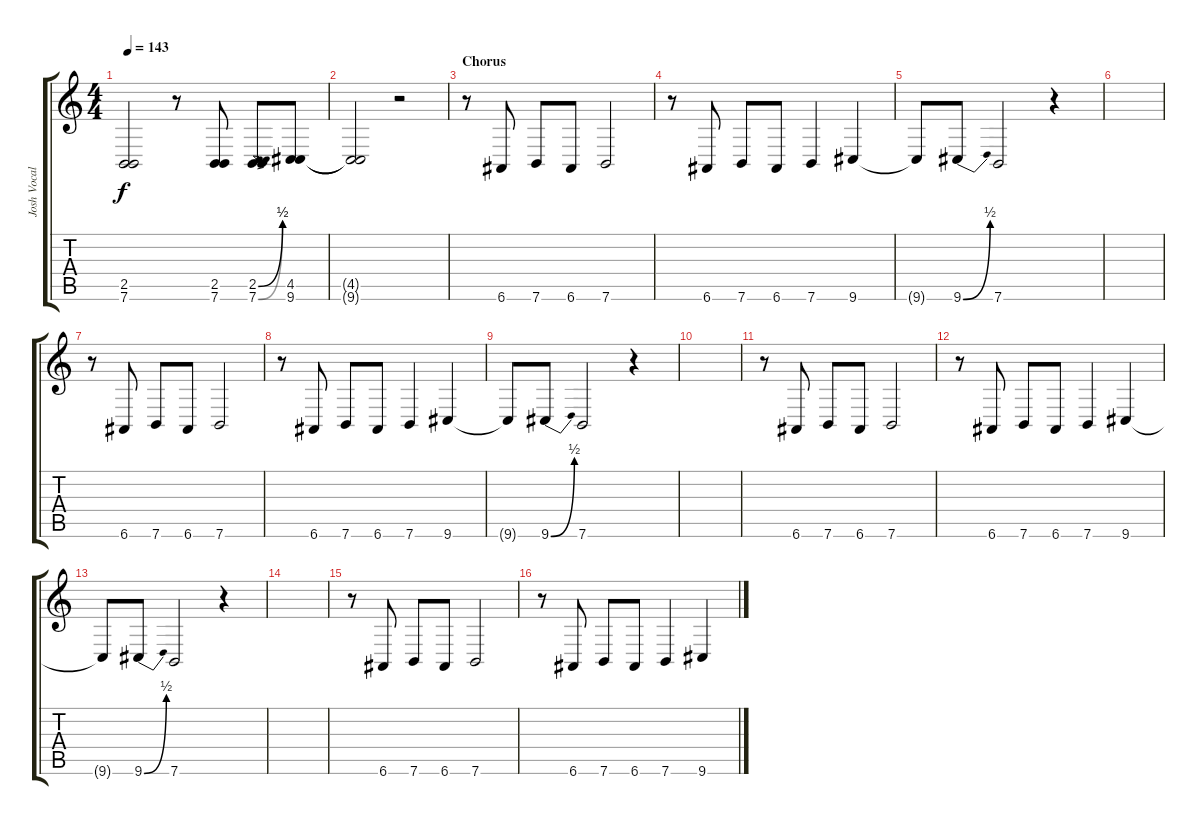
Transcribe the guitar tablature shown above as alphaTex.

\track ("Josh Vocals" "Josh Vocal") {instrument baritonesax}
\staff {score tabs}
\tuning (E4 B3 G3 D3 A2 E2) {hide}
\ts (4 4)
\tempo 143
\clef g2
\ks c
(2.5{t} 7.6{t}).2{dy f} r.8 (2.5 7.6).8 (2.5{be (bend 0 0 60 2)} 7.6{be (bend 0 0 60 2)}).8 (4.5 9.6).8 |
(4.5{t} 9.6{t}).2 r.2 |
\section ("" "Chorus")
r.8 6.6.8 7.6.8 6.6.8 7.6.2 |
r.8 6.6.8 7.6.8 6.6.8 7.6.4 9.6.4 |
9.6{t}.8 9.6{be (bend 0 0 60 2)}.8 7.6.2 r.4 |
|
r.8 6.6.8 7.6.8 6.6.8 7.6.2 |
r.8 6.6.8 7.6.8 6.6.8 7.6.4 9.6.4 |
9.6{t}.8 9.6{be (bend 0 0 60 2)}.8 7.6.2 r.4 |
|
r.8 6.6.8 7.6.8 6.6.8 7.6.2 |
r.8 6.6.8 7.6.8 6.6.8 7.6.4 9.6.4 |
9.6{t}.8 9.6{be (bend 0 0 60 2)}.8 7.6.2 r.4 |
|
r.8 6.6.8 7.6.8 6.6.8 7.6.2 |
r.8 6.6.8 7.6.8 6.6.8 7.6.4 9.6.4
